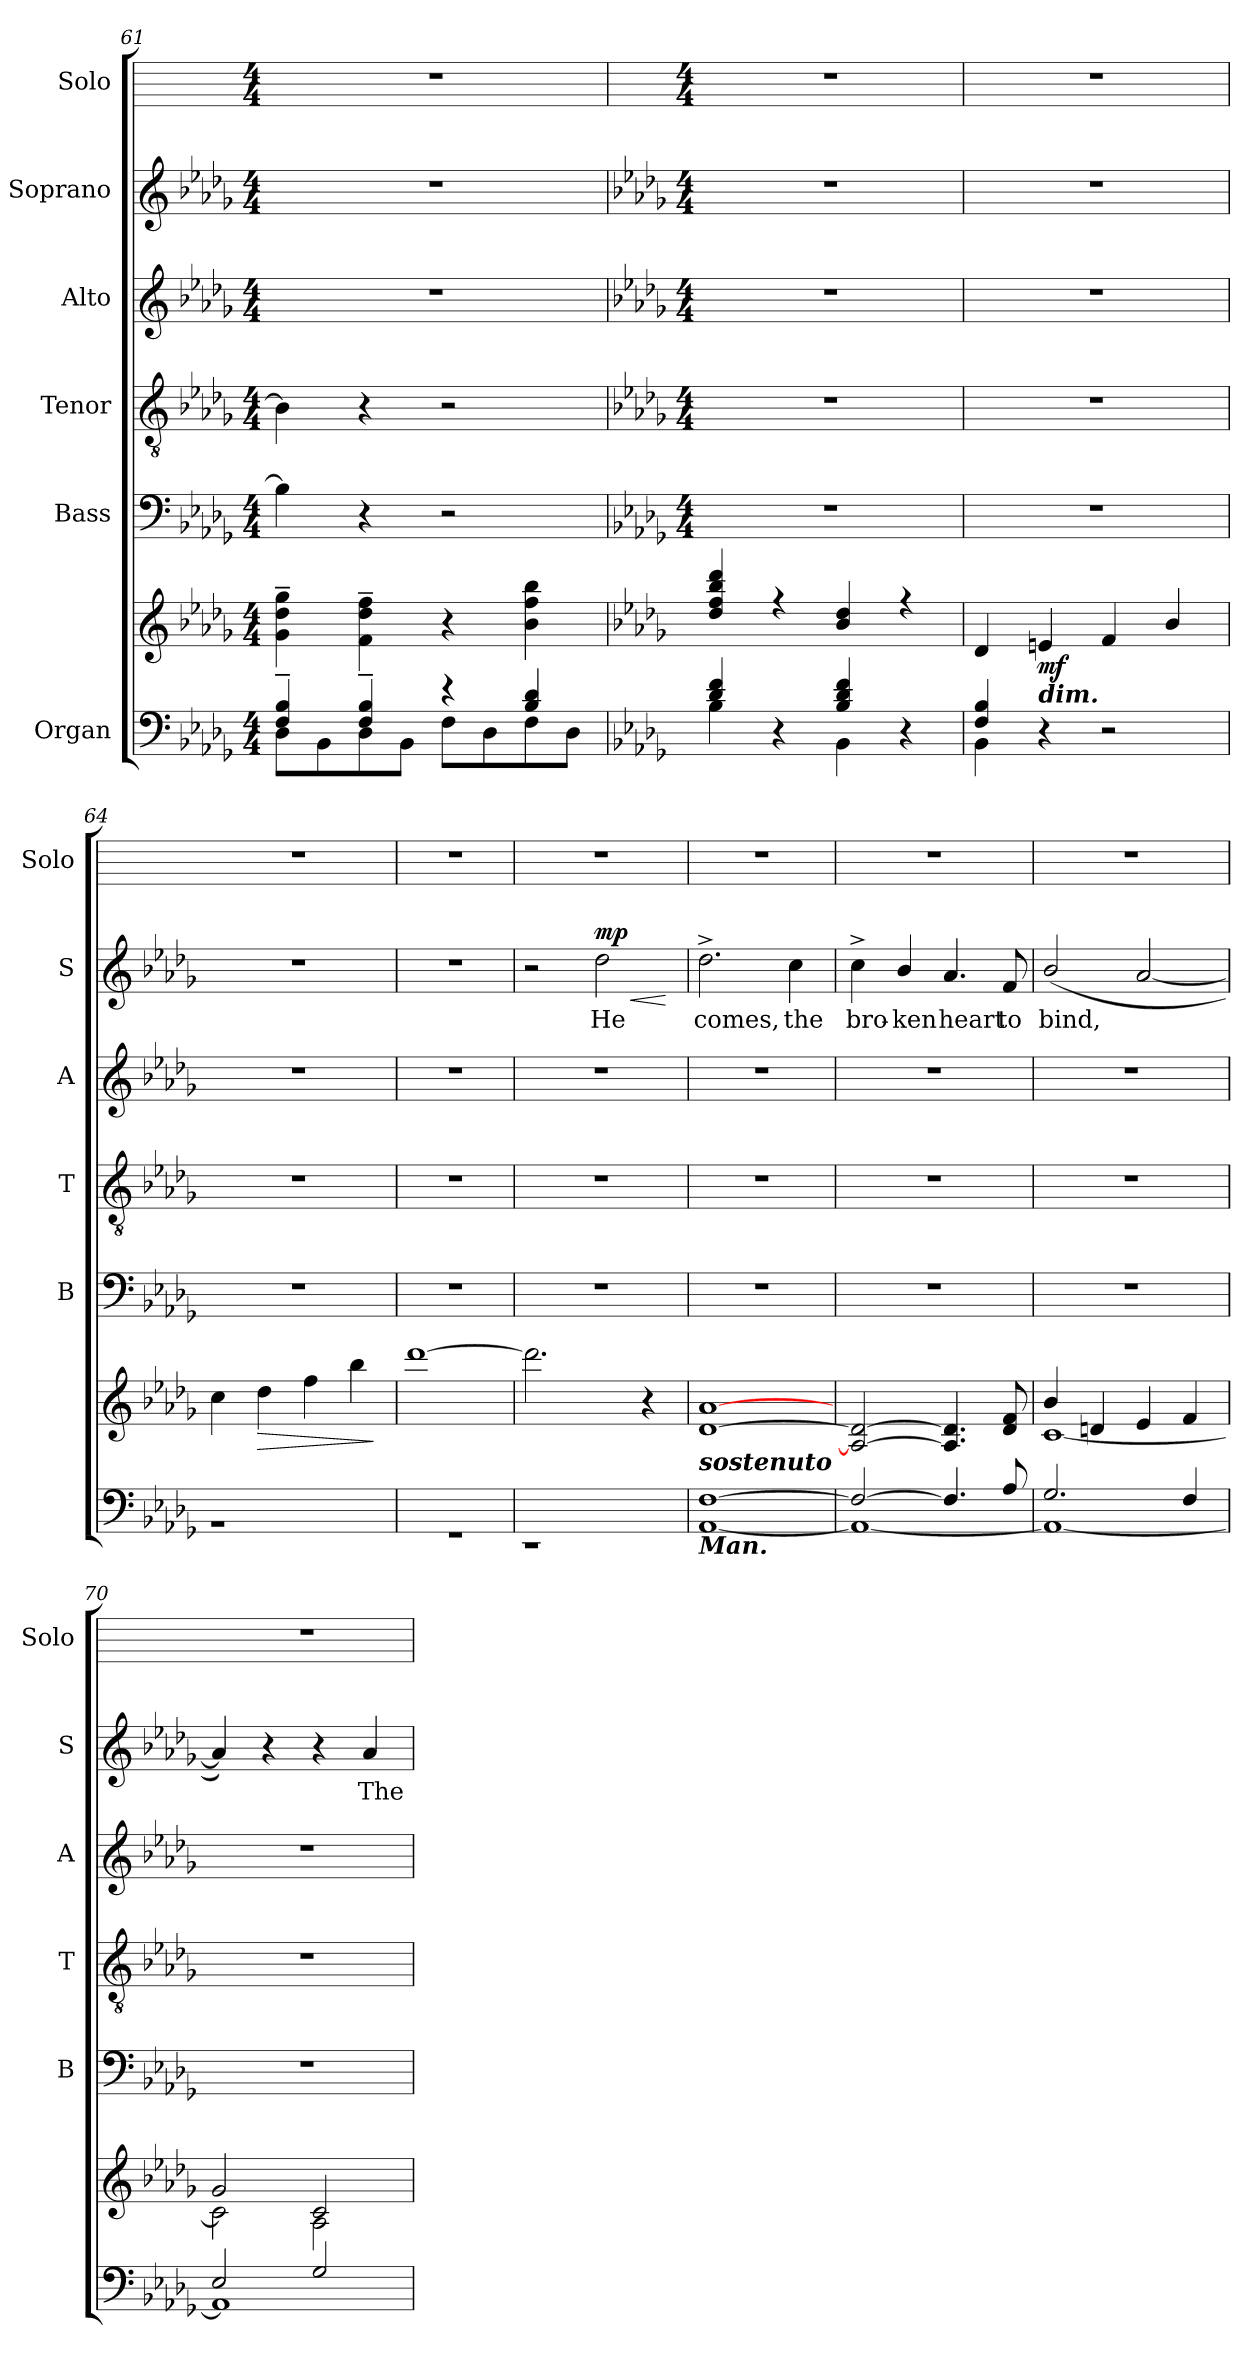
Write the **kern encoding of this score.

**kern	**kern	**dynam	**kern	**kern	**kern	**kern	**text	**dynam	**kern
*part6	*part6	*part6	*part5	*part4	*part3	*part2	*part2	*part2	*part1
*staff7	*staff6	*staff6/7	*staff5	*staff4	*staff3	*staff2	*staff2	*staff2	*staff1
*I"Organ	*	*	*I"Bass	*I"Tenor	*I"Alto	*I"Soprano	*	*	*I"Solo
*	*	*	*I'B	*I'T	*I'A	*I'S	*	*	*I'Solo
*clefF4	*clefG2	*	*clefF4	*clefGv2	*clefG2	*clefG2	*	*	*
*k[b-e-a-d-g-]	*k[b-e-a-d-g-]	*	*k[b-e-a-d-g-]	*k[b-e-a-d-g-]	*k[b-e-a-d-g-]	*k[b-e-a-d-g-]	*	*	*
*D-:	*D-:	*	*D-:	*D-:	*D-:	*D-:	*	*	*
*M4/4	*M4/4	*	*M4/4	*M4/4	*M4/4	*M4/4	*	*	*M4/4
=61	=61	=61	=61	=61	=61	=61	=61	=61	=61
*^	*	*	*	*	*	*	*	*	*
4F/~ 4B-/~	8D-\L	4g-~ 4dd-~ 4gg-~	.	4B-]	4B-]	1r	1r	.	.	1r
.	8BB-\	.	.	.	.	.	.	.	.	.
4F/~ 4B-/~	8D-\	4f~ 4dd-~ 4ff~	.	4r	4r	.	.	.	.	.
.	8BB-\J	.	.	.	.	.	.	.	.	.
4r	8F\L	4r	.	2r	2r	.	.	.	.	.
.	8D-\	.	.	.	.	.	.	.	.	.
4B-/ 4d-/	8F\	4b- 4ff 4bb-	.	.	.	.	.	.	.	.
.	8D-\J	.	.	.	.	.	.	.	.	.
!!LO:LB:g=z
=62	=62	=62	=62	=62	=62	=62	=62	=62	=62	=62
*	*	*	*	*	*	*	*k[b-e-a-d-g-]	*	*	*
*	*	*	*	*	*	*	*D-:	*	*	*
*	*	*	*	*M4/4	*M4/4	*M4/4	*M4/4	*	*	*M4/4
*	*	*^	*	*	*	*	*	*	*	*
4d-/ 4f/	4B-\	4dd- 4ff 4bb- 4ddd-	1ryy	.	1r	1r	1r	1r	.	.	1r
4ryy	4r	4r	.	.	.	.	.	.	.	.	.
4B-/ 4d-/ 4f/	4BB-\	4b- 4dd-	.	.	.	.	.	.	.	.	.
4ryy	4r	4r	.	.	.	.	.	.	.	.	.
=63	=63	=63	=63	=63	=63	=63	=63	=63	=63	=63	=63
4F/ 4B-/	4BB-\	4d-	1ryy	.	1r	1r	1r	1r	.	.	1r
!	!	!LO:TX:b:Bi:t=dim.	!	!	!	!	!	!	!	!	!
!	!	!	!	!LO:DY:b	!	!	!	!	!	!	!
2.ryy	4r	4en	.	mf	.	.	.	.	.	.	.
.	2r	4f	.	.	.	.	.	.	.	.	.
.	.	4b-	.	.	.	.	.	.	.	.	.
=64	=64	=64	=64	=64	=64	=64	=64	=64	=64	=64	=64
1ryy	1r	4cc	1ryy	.	1r	1r	1r	1r	.	.	1r
!	!	!	!	!LO:HP:b	!	!	!	!	!	!	!
.	.	4dd-	.	>	.	.	.	.	.	.	.
.	.	4ff	.	.	.	.	.	.	.	.	.
.	.	4bb-	.	.	.	.	.	.	.	.	.
*v	*v	*	*	*	*	*	*	*	*	*	*
*	*v	*v	*	*	*	*	*	*	*	*
.	.	]	.	.	.	.	.	.	.
=65	=65	=65	=65	=65	=65	=65	=65	=65	=65
*^	*^	*	*	*	*	*	*	*	*
1ryy	1r	[1ddd-	1ryy	.	1r	1r	1r	1r	.	.	1r
=66	=66	=66	=66	=66	=66	=66	=66	=66	=66	=66	=66
!	!	!	!	!LO:DY:b	!	!	!	!	!	!	!
1ryy	1r	2.ddd-]	1ryy	p	1r	1r	1r	2r	.	.	1r
!	!	!	!	!	!	!	!	!	!LO:LY:b	!LO:HP:b	!
!	!	!	!	!	!	!	!	!	!	!LO:DY:n=1:b	!
.	.	.	.	.	.	.	.	2dd-	He	< mp	.
.	.	4r	.	.	.	.	.	.	.	.	.
*v	*v	*	*	*	*	*	*	*	*	*	*
*	*v	*v	*	*	*	*	*	*	*	*
.	.	.	.	.	.	.	.	[	.
=67	=67	=67	=67	=67	=67	=67	=67	=67	=67
*^	*^	*	*	*	*	*	*	*	*
!	!	!LO:TX:b:Bi:t=sostenuto	!	!	!	!	!	!	!	!	!
!LO:TX:b:Bi:t=Man.	!	!	!	!	!	!	!	!	!	!	!
!	!	!	!	!	!	!	!	!	!LO:LY:b	!	!
[1F/	[1AA-\	[1d- [1a-	1ryy	.	1r	1r	1r	2.dd-^	comes,	.	1r
!	!	!	!	!	!	!	!	!	!LO:LY:b	!	!
.	.	.	.	.	.	.	.	4cc	the	.	.
=68	=68	=68	=68	=68	=68	=68	=68	=68	=68	=68	=68
!	!	!	!	!	!	!	!	!	!LO:LY:b	!	!
2F/_	1AA-\_	2A-_ 2d-_	1ryy	.	1r	1r	1r	4cc^	bro-	.	1r
!	!	!	!	!	!	!	!	!	!LO:LY:b	!	!
.	.	.	.	.	.	.	.	4b-/	-ken	.	.
!	!	!	!	!	!	!	!	!	!LO:LY:b	!	!
4.F/]	.	4.A-] 4.d-]	.	.	.	.	.	4.a-	heart	.	.
!	!	!	!	!	!	!	!	!	!LO:LY:b	!	!
8A-/	.	8d- 8f	.	.	.	.	.	8f	to	.	.
=69	=69	=69	=69	=69	=69	=69	=69	=69	=69	=69	=69
!	!	!	!	!	!	!	!	!	!LO:LY:b	!	!
2.G-/	1AA-\_	4b-/	[1c\	.	1r	1r	1r	(<2b-/	bind,	.	1r
.	.	4dn	.	.	.	.	.	.	.	.	.
.	.	4e-	.	.	.	.	.	[2a-	.	.	.
4F/	.	4f	.	.	.	.	.	.	.	.	.
=70	=70	=70	=70	=70	=70	=70	=70	=70	=70	=70	=70
2E-/	1AA-\]	2g-	2c\]	.	1r	1r	1r	4a-])	.	.	1r
.	.	.	.	.	.	.	.	4r	.	.	.
2G-/	.	2c	2A-\	.	.	.	.	4r	.	.	.
!	!	!	!	!	!	!	!	!	!LO:LY:b	!	!
.	.	.	.	.	.	.	.	4a-	The	.	.
*v	*v	*	*	*	*	*	*	*	*	*	*
*	*v	*v	*	*	*	*	*	*	*	*
=	=	=	=	=	=	=	=	=	=
*-	*-	*-	*-	*-	*-	*-	*-	*-	*-
